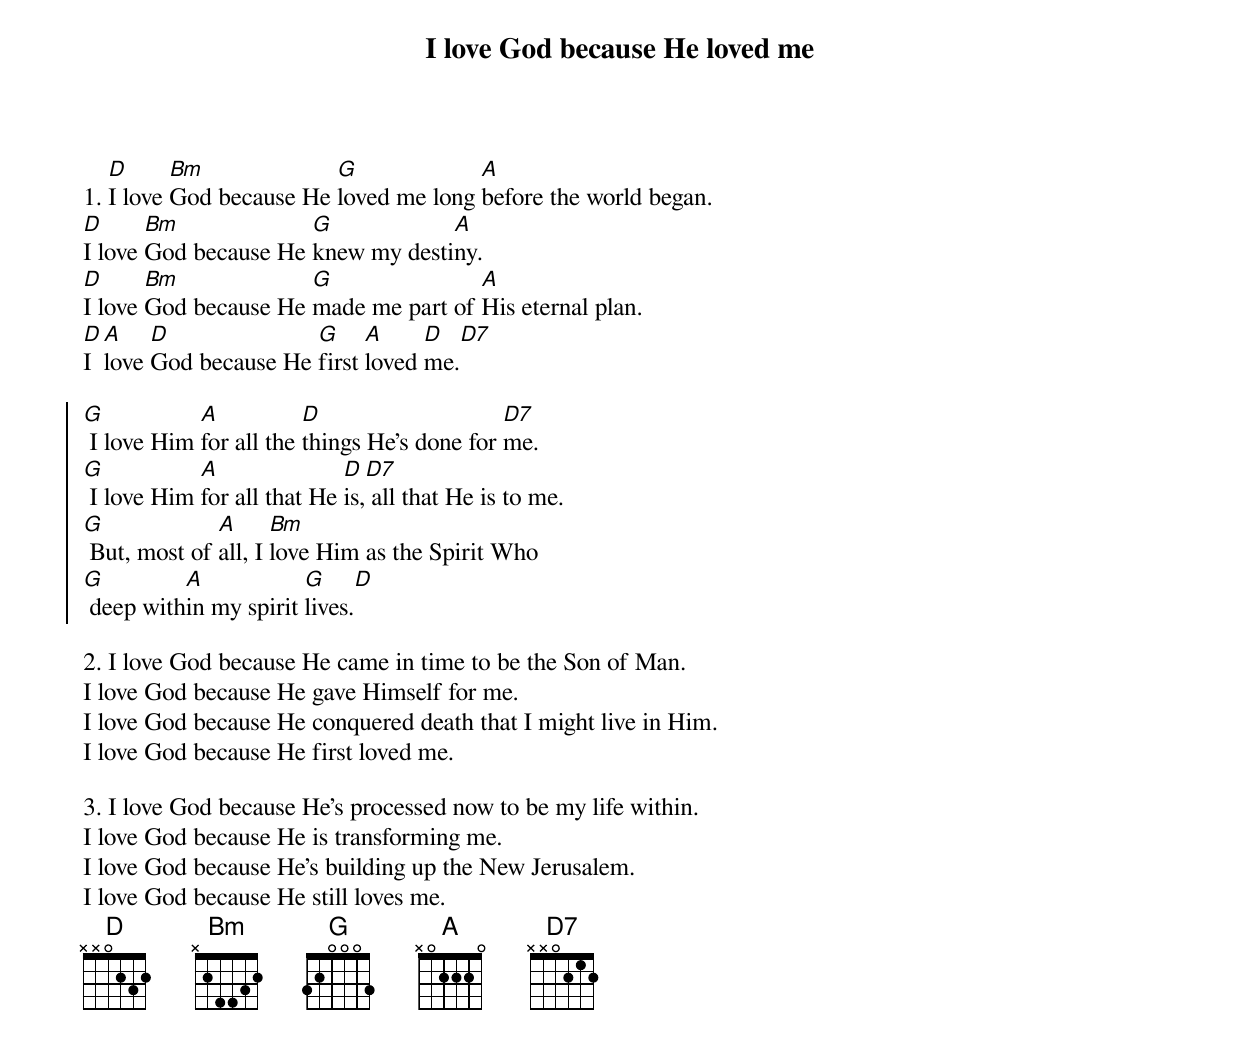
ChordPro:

{t:I love God because He loved me}

1. [D]I love [Bm]God because He [G]loved me long [A]before the world began.
[D]I love [Bm]God because He [G]knew my desti[A]ny.
[D]I love [Bm]God because He [G]made me part of [A]His eternal plan.
[D]I [A]love [D]God because He [G]first [A]loved [D]me.[D7]

{soc}
[G] I love Him [A]for all the [D]things He's done for [D7]me.
[G] I love Him [A]for all that He [D]is,[D7] all that He is to me.
[G] But, most of [A]all, I [Bm]love Him as the Spirit Who
[G] deep with[A]in my spirit [G]lives.[D]
{eoc}

2. I love God because He came in time to be the Son of Man.
I love God because He gave Himself for me.
I love God because He conquered death that I might live in Him.
I love God because He first loved me.

3. I love God because He's processed now to be my life within.
I love God because He is transforming me.
I love God because He's building up the New Jerusalem.
I love God because He still loves me.
